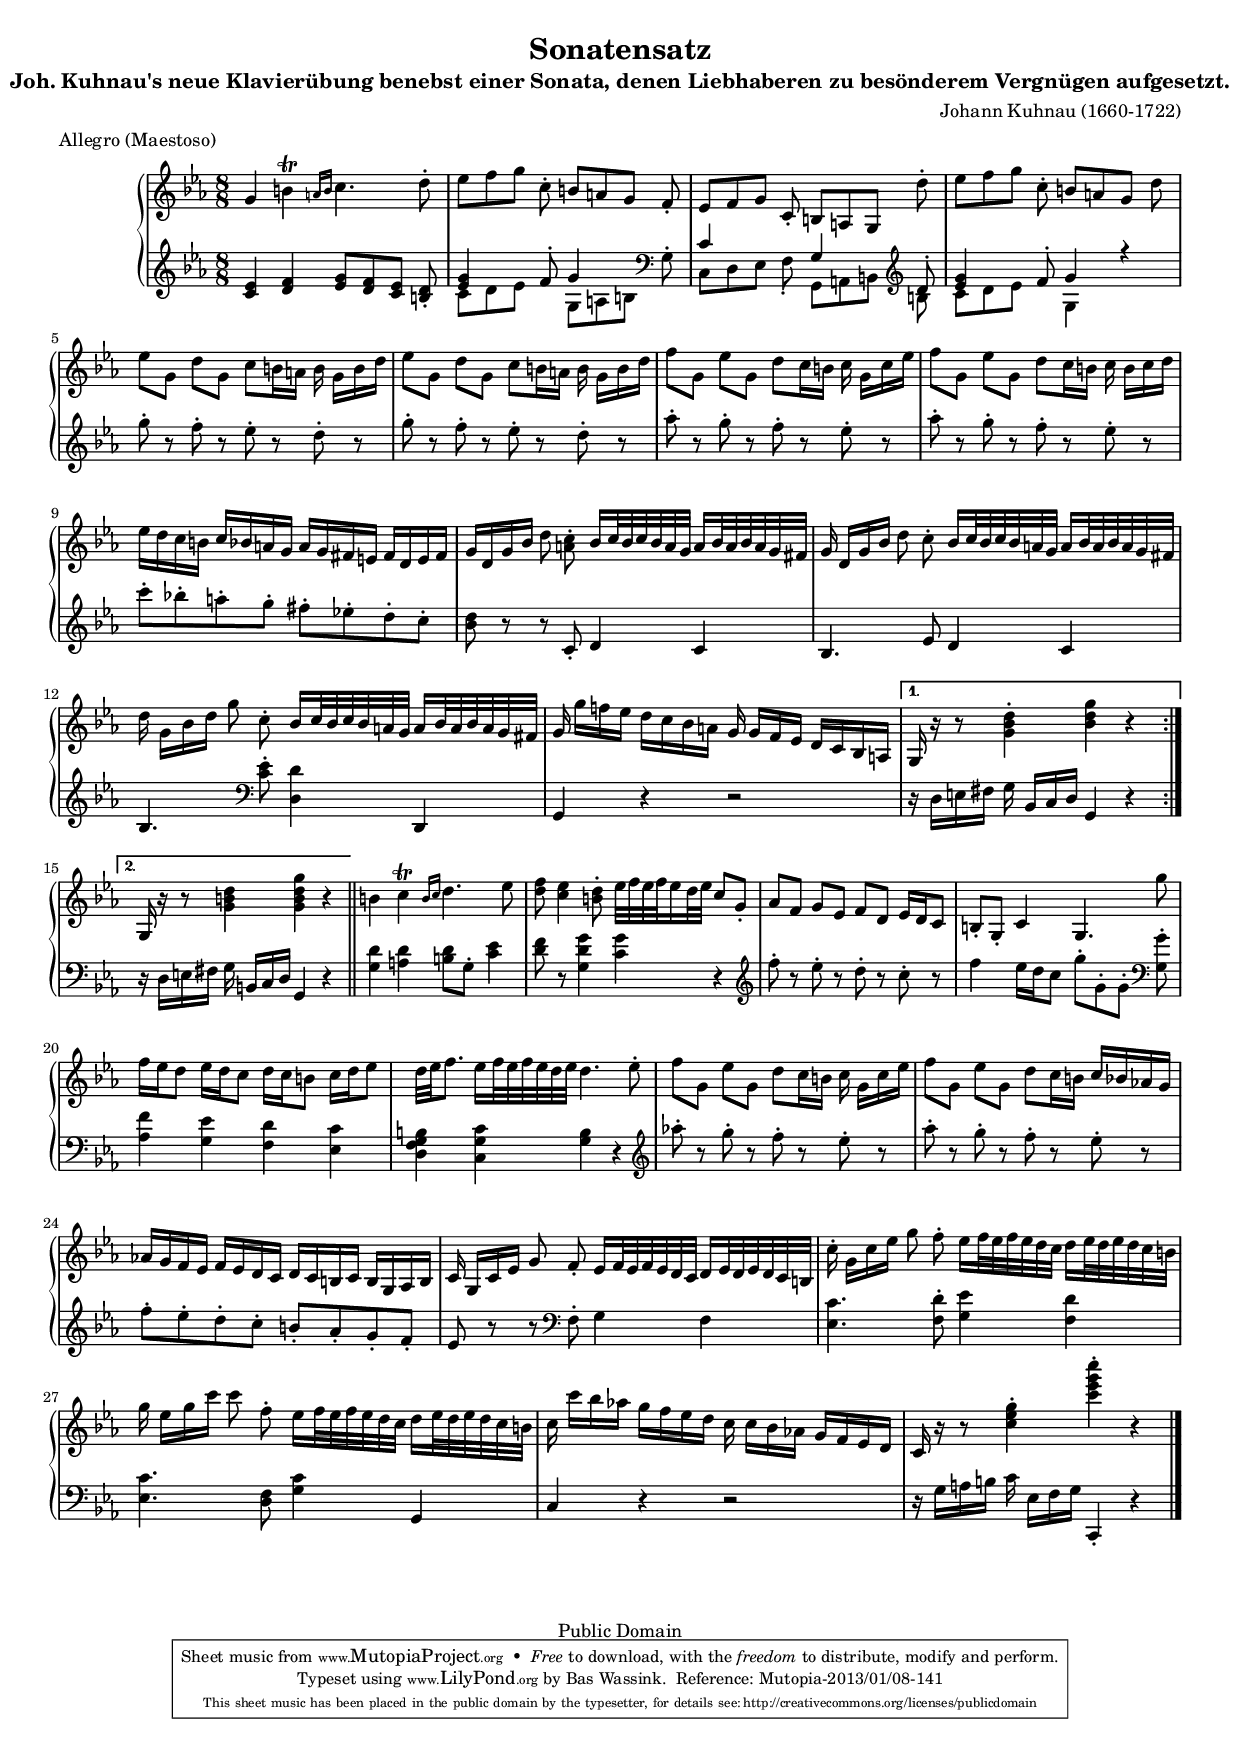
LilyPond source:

\version "2.16.1"
#(set-global-staff-size 16)

Algemeen = { {\key c\minor \time 8/8}}
StemI ={ \relative c'' {
    \repeat volta 2 {
    g4 b\trill \grace { a!16[ b] } c4. d8-.
     es[ f g] c,-.  b[ a g] f-.
     es[ f g] c,-.  b[ a g] d''-.
     es[ f g] c,-.  b[ a g] d'

     es[ g,]  d'[ g,]  c[ b16 a] b  g[ b d]
     es8[ g,]  d'[ g,]  c[ b16 a] b  g[ b d]
     f8[ g,]  es'[ g,]  d'[ c16 b] c  g[ c es]
     f8[ g,]  es'[ g,]  d'[ c16 b] c  b[ c d]

     es[ d c b]  c[ bes a g]  a[ g fis e]  fis[ d e fis]
     g[ d g bes] d8 <c a>-.  bes16[ c32 bes c bes a g]  a16[ bes32 a bes a g fis]
    g16  d[ g bes] d8 c-.  bes16[ c32 bes c bes a g]  a16[ bes32 a bes a g fis]
    d'16  g,[ bes d] g8 c,-.  bes16[ c32 bes c bes a g]  a16[ bes32 a bes a g fis]

    g16  g'[ f! es]  d[ c bes a] g  g[ f es]  d[ c bes a]
    }

    \alternative {
        {g16 r r8 <g' bes d>4-. <bes d g> r}
        {g,16 r r8 <g' b d>4 <g b d g> r}
    }
    \bar "||"

    b4 c\trill \grace { b16[ c] } d4. es8
    <d f> <c es>4 <b d>8-.  es32[ f es f es16 d32 es] c8 g-.
     as[ f]  g[ es]  f[ d]  es16[ d c8]
    b-. g-. c4 g4. g''8

     f16[ es d8]  es16[ d c8]  d16[ c b8]  c16[ d es8]
     d32[ es f8.]  es16[ f32 es f es d es] d4. es8-.
     f8[ g,]  es'[ g,]  d'[ c16 b] c  g[ c es]
     f8[ g,]  es'[ g,]  d'[ c16 b]  c[ bes as! g]

     as![ g f es]  f[ es d c]  d[ c b c]  b[ g as b]
    c  g[ c es] g8 f-.  es16[ f32 es f es d c]  d16[ es32 d es d c b]
    c'16-.  g[ c es] g8 f-.  es16[ f32 es f es d c]  d16[ es32 d es d c b]
    g'16  es[ g c] c8 f,-.  es16[ f32 es f es d c]  d16[ es32 d es d c b]

    c16  c'[ bes as!]  g[ f es d] c  c[ bes as!]  g[ f es d]
    c r r8 <c' es g>4-. <c' es g c>-. r
    \bar "|."
    }}

StemII ={ \relative c' {
    <c es>4 <d f> <es g>8[ <d f> <c es>] <b d>-.
    <<\context Voice=Boven{\voiceOne\stemUp{<es g>4 s8 f-. g4 s8 \clef bass \stemDown g,-. \stemUp c4 s4 g4 s8 \clef violin d'-. <es g>4 s8 f-. g4 r}}
     \context Voice=Onder{\voiceTwo\stemDown{ c,8[ d es] s8  g,[ a b] s8  c,[ d es] f-.  g,[ a b] b'  c[ d es] s8 g,4 s4}}>>

    g''8-. r f-. r es-. r d-. r
    g8-. r f-. r es-. r d-. r
    as'-. r g-. r f-. r es-. r
    as-. r g-. r f-. r es-. r

     c'[-. bes!-. a-. g-.]  fis[-. es!-. d-. c-.]
    <bes d>8 r r c,-. d4 c
    bes4. es8 d4 c
    bes4. \clef bass <c es>8-. <d, d'>4 d,

    g4 r r2

    %alternative
        r16  d'[ e fis] g  bes,[ c d] g,4 r
        r16  d'[ e fis] g  b,[ c d] g,4 r


    <g' d'>4 <a d> <b d>8 g-. <c es>4
    <d f>8 r <g, d' g>4 <c g'> r
    \clef violin f'8-. r es-. r d-. r c-. r
    f4  es16[ d c8]  g'8[-. g,-. g-.] \clef bass <g, g'>8-.

    <as f'>4 <g es'> <f d'> <es c'>
    <d f g b> <c g' c> <g' b> r
    \clef violin as''!8-. r g-. r f-. r es-. r
    as-. r g-. r f-. r es-. r

     f[-. es-. d-. c-.]  b[-. as-. g-. f-.]
    es r r \clef bass f,-. g4 f
    <es c'>4. <f d'>8-. <g es'>4 <f d'>
    <es c'>4. <f d>8 <g c>4 g,

    c r r2
    r16  g'[ a b] c  es,[ f g] c,,4-. r
    }}

\score { {
\context PianoStaff <<
  \set PianoStaff.midiInstrument = "harpsichord"
  \context Staff = "up" <<\Algemeen \clef violin \context Voice=Een{\StemI}>>
  \context Staff = "down" <<\Algemeen \clef violin \context Voice=Twee{\StemII}>>
>>
}
\layout {}

  \midi {
    \tempo 4 = 120
    }


}
\header {
  title             = "Sonatensatz"
  subtitle          = "Joh. Kuhnau's neue Klavierübung benebst einer Sonata, denen Liebhaberen zu besönderem Vergnügen aufgesetzt."
  opus              = ""
  composer          = "Johann Kuhnau (1660-1722)"
  meter             = "Allegro (Maestoso)"

  %mutopiatitle      = "Sonatensatz"
  %mutopiacomposer   = "J. Kuhnau (1660-1722)"
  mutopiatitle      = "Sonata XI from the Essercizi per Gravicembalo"
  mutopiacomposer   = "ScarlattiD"
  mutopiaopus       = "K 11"
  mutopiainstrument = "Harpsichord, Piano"
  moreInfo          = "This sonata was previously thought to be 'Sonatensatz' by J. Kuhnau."

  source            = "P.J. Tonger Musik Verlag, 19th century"
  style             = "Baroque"
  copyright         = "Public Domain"
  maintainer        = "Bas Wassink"
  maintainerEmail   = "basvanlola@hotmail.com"
 
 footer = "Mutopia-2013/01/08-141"
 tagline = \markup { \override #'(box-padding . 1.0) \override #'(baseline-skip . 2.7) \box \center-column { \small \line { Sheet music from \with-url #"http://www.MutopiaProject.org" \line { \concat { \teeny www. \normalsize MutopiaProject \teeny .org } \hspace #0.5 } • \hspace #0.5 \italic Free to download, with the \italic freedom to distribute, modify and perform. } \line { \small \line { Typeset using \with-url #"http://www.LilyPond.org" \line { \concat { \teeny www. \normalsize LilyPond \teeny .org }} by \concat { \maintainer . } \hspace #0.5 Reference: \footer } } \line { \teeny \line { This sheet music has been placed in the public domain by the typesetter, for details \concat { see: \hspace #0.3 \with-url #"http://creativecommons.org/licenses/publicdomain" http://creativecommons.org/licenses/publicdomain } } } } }
}
